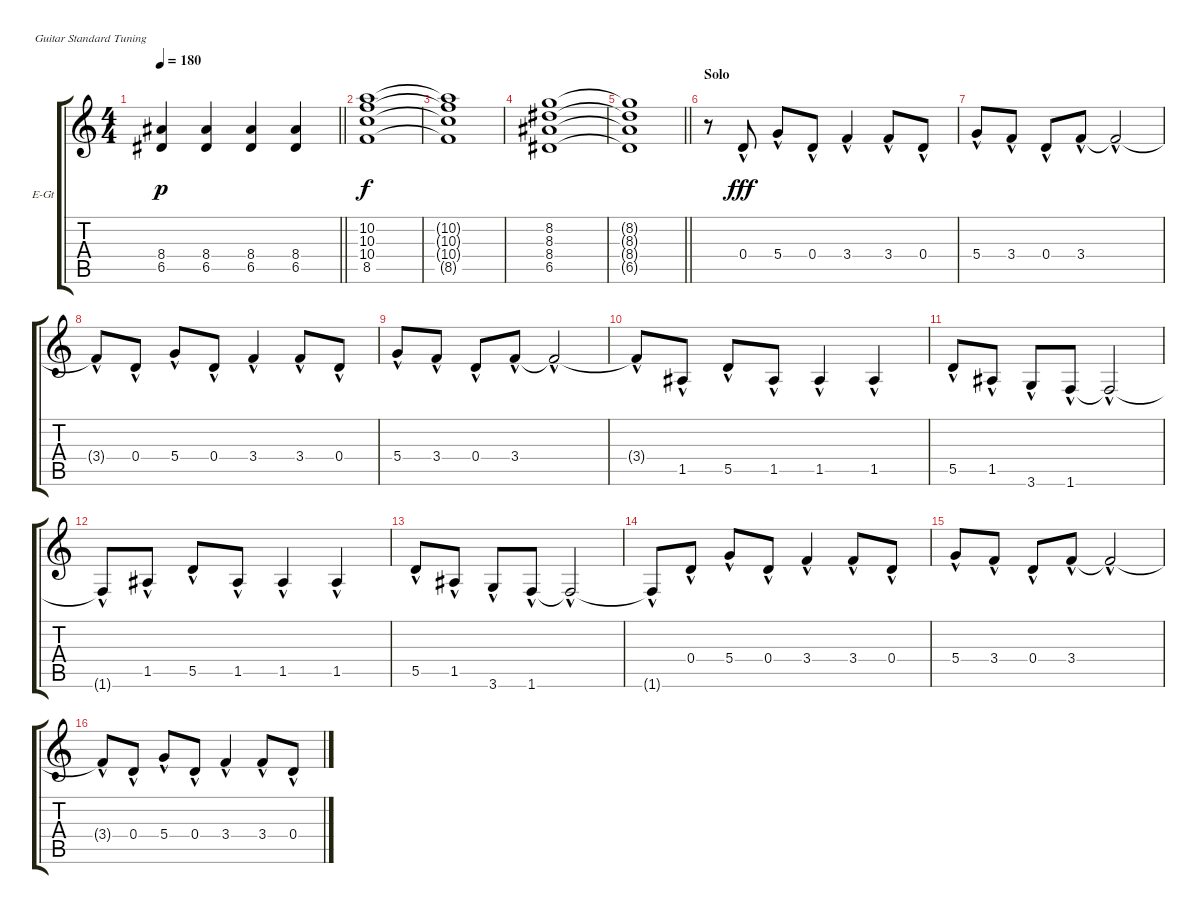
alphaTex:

\defaultSystemsLayout 4
\bracketExtendMode groupsimilarinstruments
\firstSystemTrackNameOrientation horizontal
\otherSystemsTrackNameOrientation horizontal
\track ("Jonny - Electric Guitar Lead 1" "E-Gt") {instrument overdrivenguitar}
\staff {score tabs}
\tuning (E4 B3 G3 D3 A2 E2)
\ts (4 4)
\tempo 180
\clef g2
\barLineRight lightlight
\ks c
(6.5 8.4).4{dy p} (6.5 8.4).4 (6.5 8.4).4 (6.5 8.4).4 |
(8.5 10.4 10.3 10.2).1{dy f} |
(8.5{t} 10.4{t} 10.3{t} 10.2{t}).1 |
(6.5 8.4 8.3 8.2).1 |
\barLineRight lightlight
(8.2{t} 8.3{t} 8.4{t} 6.5{t}).1 |
\section ("" "Solo")
r.8 0.4{hac}.8{dy fff} 5.4{hac}.8 0.4{hac}.8 3.4{hac}.4 3.4{hac}.8 0.4{hac}.8 |
5.4{hac}.8 3.4{hac}.8 0.4{hac}.8 3.4{hac}.8 3.4{hac t}.2 |
3.4{hac t}.8 0.4{hac}.8 5.4{hac}.8 0.4{hac}.8 3.4{hac}.4 3.4{hac}.8 0.4{hac}.8 |
5.4{hac}.8 3.4{hac}.8 0.4{hac}.8 3.4{hac}.8 3.4{hac t}.2 |
3.4{hac t}.8 1.5{hac}.8 5.5{hac}.8 1.5{hac}.8 1.5{hac}.4 1.5{hac}.4 |
5.5{hac}.8 1.5{hac}.8 3.6{hac}.8 1.6{hac}.8 1.6{hac t}.2 |
1.6{hac t}.8 1.5{hac}.8 5.5{hac}.8 1.5{hac}.8 1.5{hac}.4 1.5{hac}.4 |
5.5{hac}.8 1.5{hac}.8 3.6{hac}.8 1.6{hac}.8 1.6{hac t}.2 |
1.6{hac t}.8 0.4{hac}.8 5.4{hac}.8 0.4{hac}.8 3.4{hac}.4 3.4{hac}.8 0.4{hac}.8 |
5.4{hac}.8 3.4{hac}.8 0.4{hac}.8 3.4{hac}.8 3.4{hac t}.2 |
3.4{hac t}.8 0.4{hac}.8 5.4{hac}.8 0.4{hac}.8 3.4{hac}.4 3.4{hac}.8 0.4{hac}.8
